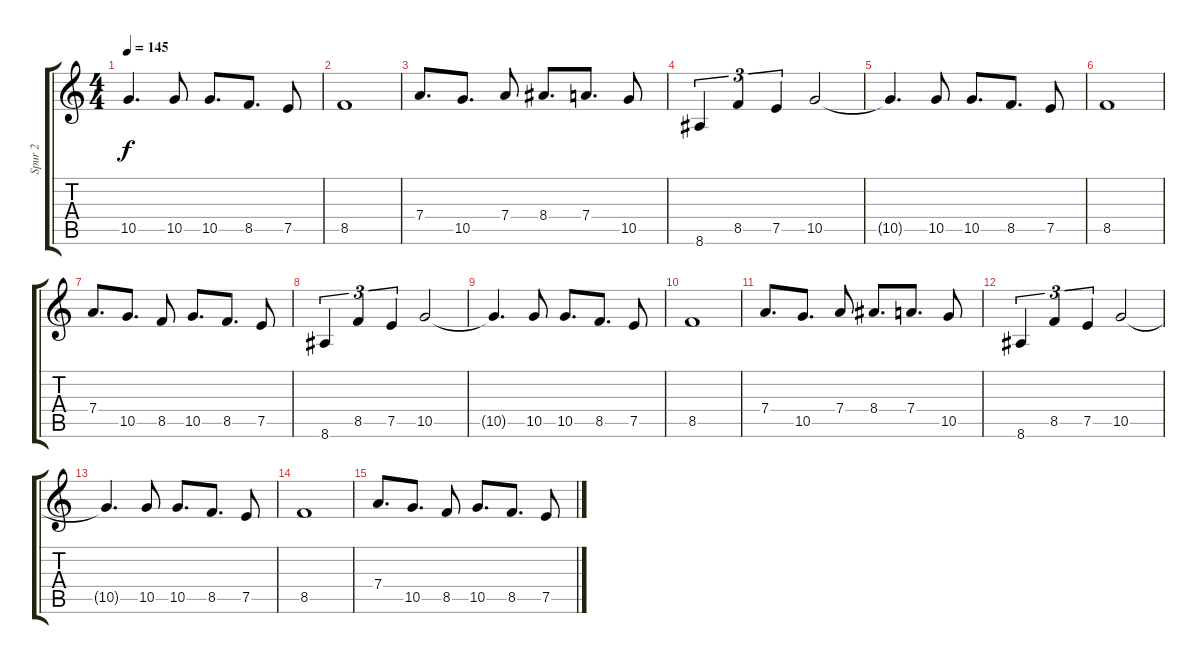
\track ("Spur 2" "Spur 2") {instrument distortionguitar}
\staff {score tabs}
\tuning (E4 B3 G3 D3 A2 D2) {hide}
\ts (4 4)
\tempo 145
\clef g2
\ks c
10.5{t}.4{d dy f} 10.5.8 10.5.8{d} 8.5.8{d} 7.5.8 |
8.5.1 |
7.4.8{d} 10.5.8{d} 7.4.8 8.4.8{d} 7.4.8{d} 10.5.8 |
8.6.4{tu (3 2)} 8.5.4{tu (3 2)} 7.5.4{tu (3 2)} 10.5.2 |
10.5{t}.4{d} 10.5.8 10.5.8{d} 8.5.8{d} 7.5.8 |
8.5.1 |
7.4.8{d} 10.5.8{d} 8.5.8 10.5.8{d} 8.5.8{d} 7.5.8 |
8.6.4{tu (3 2)} 8.5.4{tu (3 2)} 7.5.4{tu (3 2)} 10.5.2 |
10.5{t}.4{d} 10.5.8 10.5.8{d} 8.5.8{d} 7.5.8 |
8.5.1 |
7.4.8{d} 10.5.8{d} 7.4.8 8.4.8{d} 7.4.8{d} 10.5.8 |
8.6.4{tu (3 2)} 8.5.4{tu (3 2)} 7.5.4{tu (3 2)} 10.5.2 |
10.5{t}.4{d} 10.5.8 10.5.8{d} 8.5.8{d} 7.5.8 |
8.5.1 |
7.4.8{d} 10.5.8{d} 8.5.8 10.5.8{d} 8.5.8{d} 7.5.8
